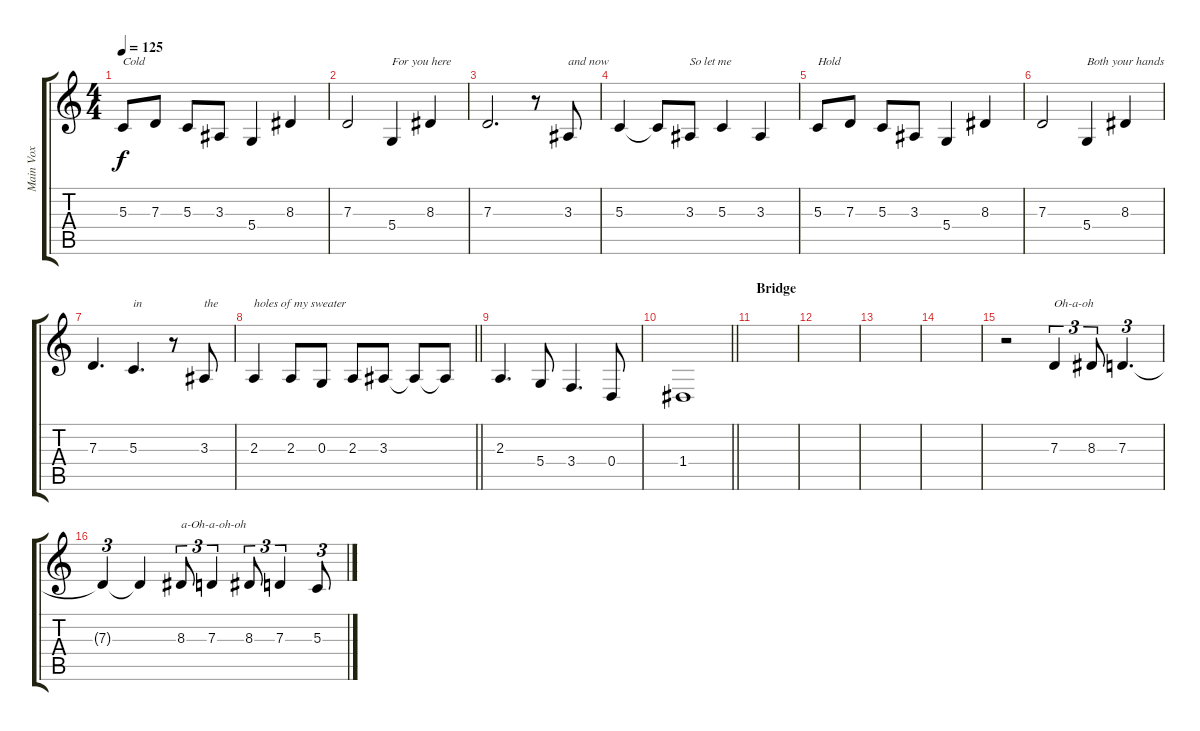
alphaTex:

\track ("Main Vox" "Main Vox") {instrument altosax}
\staff {score tabs}
\tuning (E4 B3 G3 D3 A2 E2) {hide}
\ts (4 4)
\tempo 125
\clef g2
\ks c
5.3.8{txt "Cold" dy f} 7.3.8 5.3.8 3.3.8 5.4.4 8.3.4 |
7.3.2 5.4.4{txt "For you here"} 8.3.4 |
7.3.2{d} r.8 3.3.8{txt "and now"} |
5.3.4 5.3{t}.8 3.3.8{txt "So let me"} 5.3.4 3.3.4 |
5.3.8{txt "Hold"} 7.3.8 5.3.8 3.3.8 5.4.4 8.3.4 |
7.3.2 5.4.4{txt "Both your hands"} 8.3.4 |
7.3.4{d} 5.3.4{d txt "in"} r.8 3.3.8{txt "the"} |
\barLineRight lightlight
2.3.4{txt "holes of my sweater"} 2.3.8 0.3.8 2.3.8 3.3.8 3.3{t}.8 3.3{t}.8 |
2.3.4{d} 5.4.8 3.4.4{d} 0.4.8 |
\barLineRight lightlight
1.4.1 |
\section ("" "Bridge")
|
|
|
|
r.2 7.3.4{tu (3 2) txt "Oh-a-oh"} 8.3.8{tu (3 2)} 7.3.4{d tu (3 2)} |
7.3{t}.4{tu (3 2)} 7.3{t}.4 8.3.8{tu (3 2) txt "a-Oh-a-oh-oh"} 7.3.4{tu (3 2)} 8.3.8{tu (3 2)} 7.3.4{tu (3 2)} 5.3{sl}.8{tu (3 2)}
